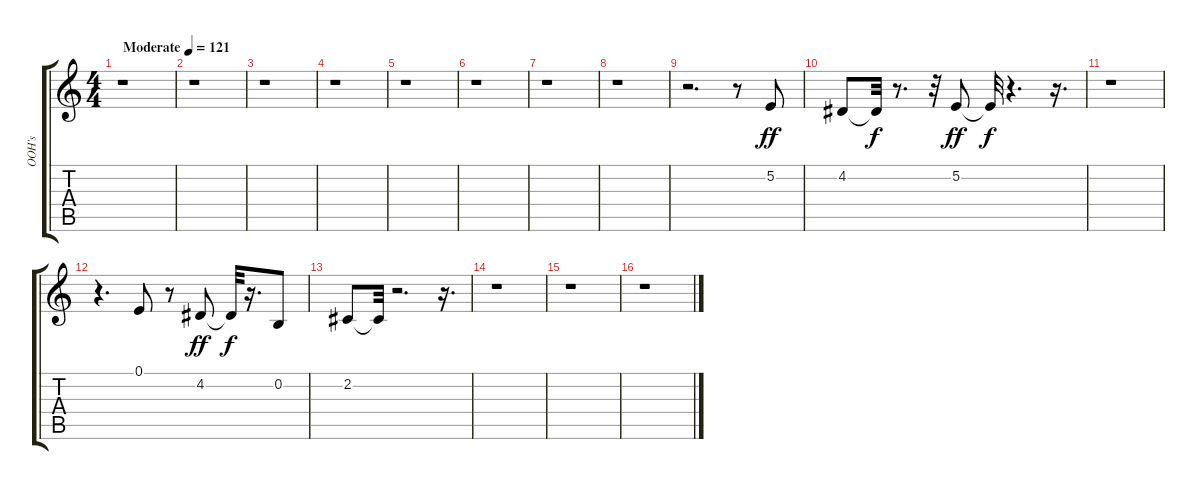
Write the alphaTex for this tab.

\track ("OOH's" "OOH's") {instrument voiceoohs}
\staff {score tabs}
\tuning (E4 B3 G3 D3 A2 E2) {hide}
\ts (4 4)
\tempo (121 "Moderate")
\clef g2
\ks c
r.1{dy ff instrument voiceoohs} |
r.1 |
r.1 |
r.1 |
r.1 |
r.1 |
r.1 |
r.1 |
r.2{d} r.8 5.2.8 |
4.2.8 4.2{t}.32{dy f} r.8{d} r.32 5.2.8{dy ff} 5.2{t}.32{dy f} r.4{d} r.16{d} |
r.1 |
r.4{d} 0.1.8 r.8 4.2.8{dy ff} 4.2{t}.32{dy f} r.16{d} 0.2.8 |
2.2.8 2.2{t}.32 r.2{d} r.16{d} |
r.1 |
r.1 |
r.1
